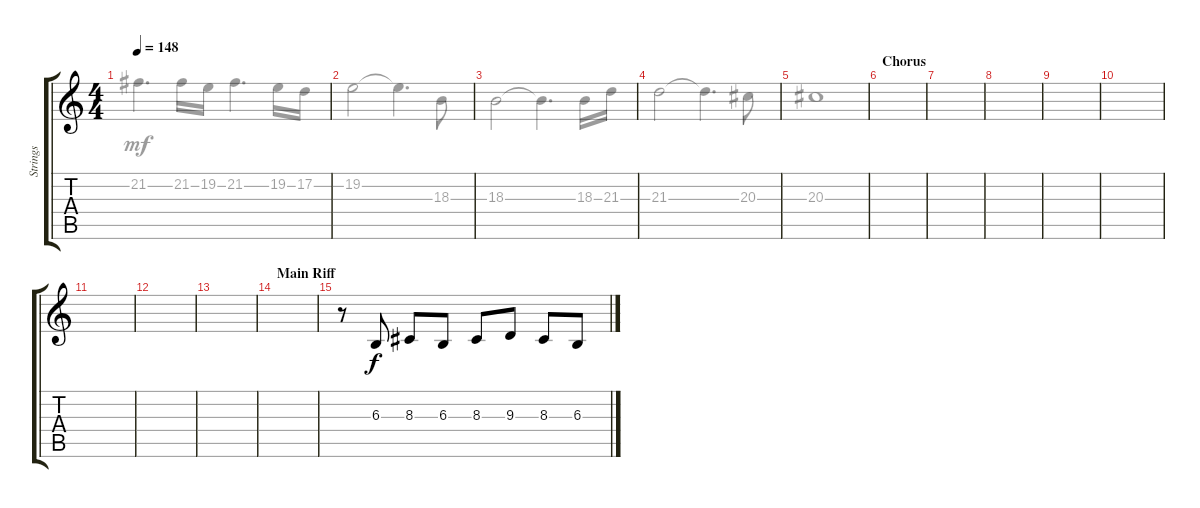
\track ("Strings" "Strings") {instrument violin}
\staff {score tabs}
\tuning (D4 A3 F3 C3 G2 C2) {hide}
\voice
\ts (4 4)
\tempo 148
\clef g2
\ks c
|
|
|
|
|
\section ("" "Chorus")
|
|
|
|
|
|
|
|
\section ("" "Main Riff")
|
r.8 6.3.8 8.3.8 6.3.8 8.3.8 9.3.8 8.3.8 6.3.8 |
\voice
\clef g2
\ottava regular
\simile none
\ks c
21.2.4{d dy mf} 21.2.16 19.2.16 21.2.4{d} 19.2.16 17.2.16 |
19.2.2 19.2{t}.4{d} 18.3.8 |
18.3.2 18.3{t}.4{d} 18.3.16 21.3.16 |
21.3.2 21.3{t}.4{d} 20.3.8 |
20.3.1 |
|
|
|
|
|
|
|
|
|
|
